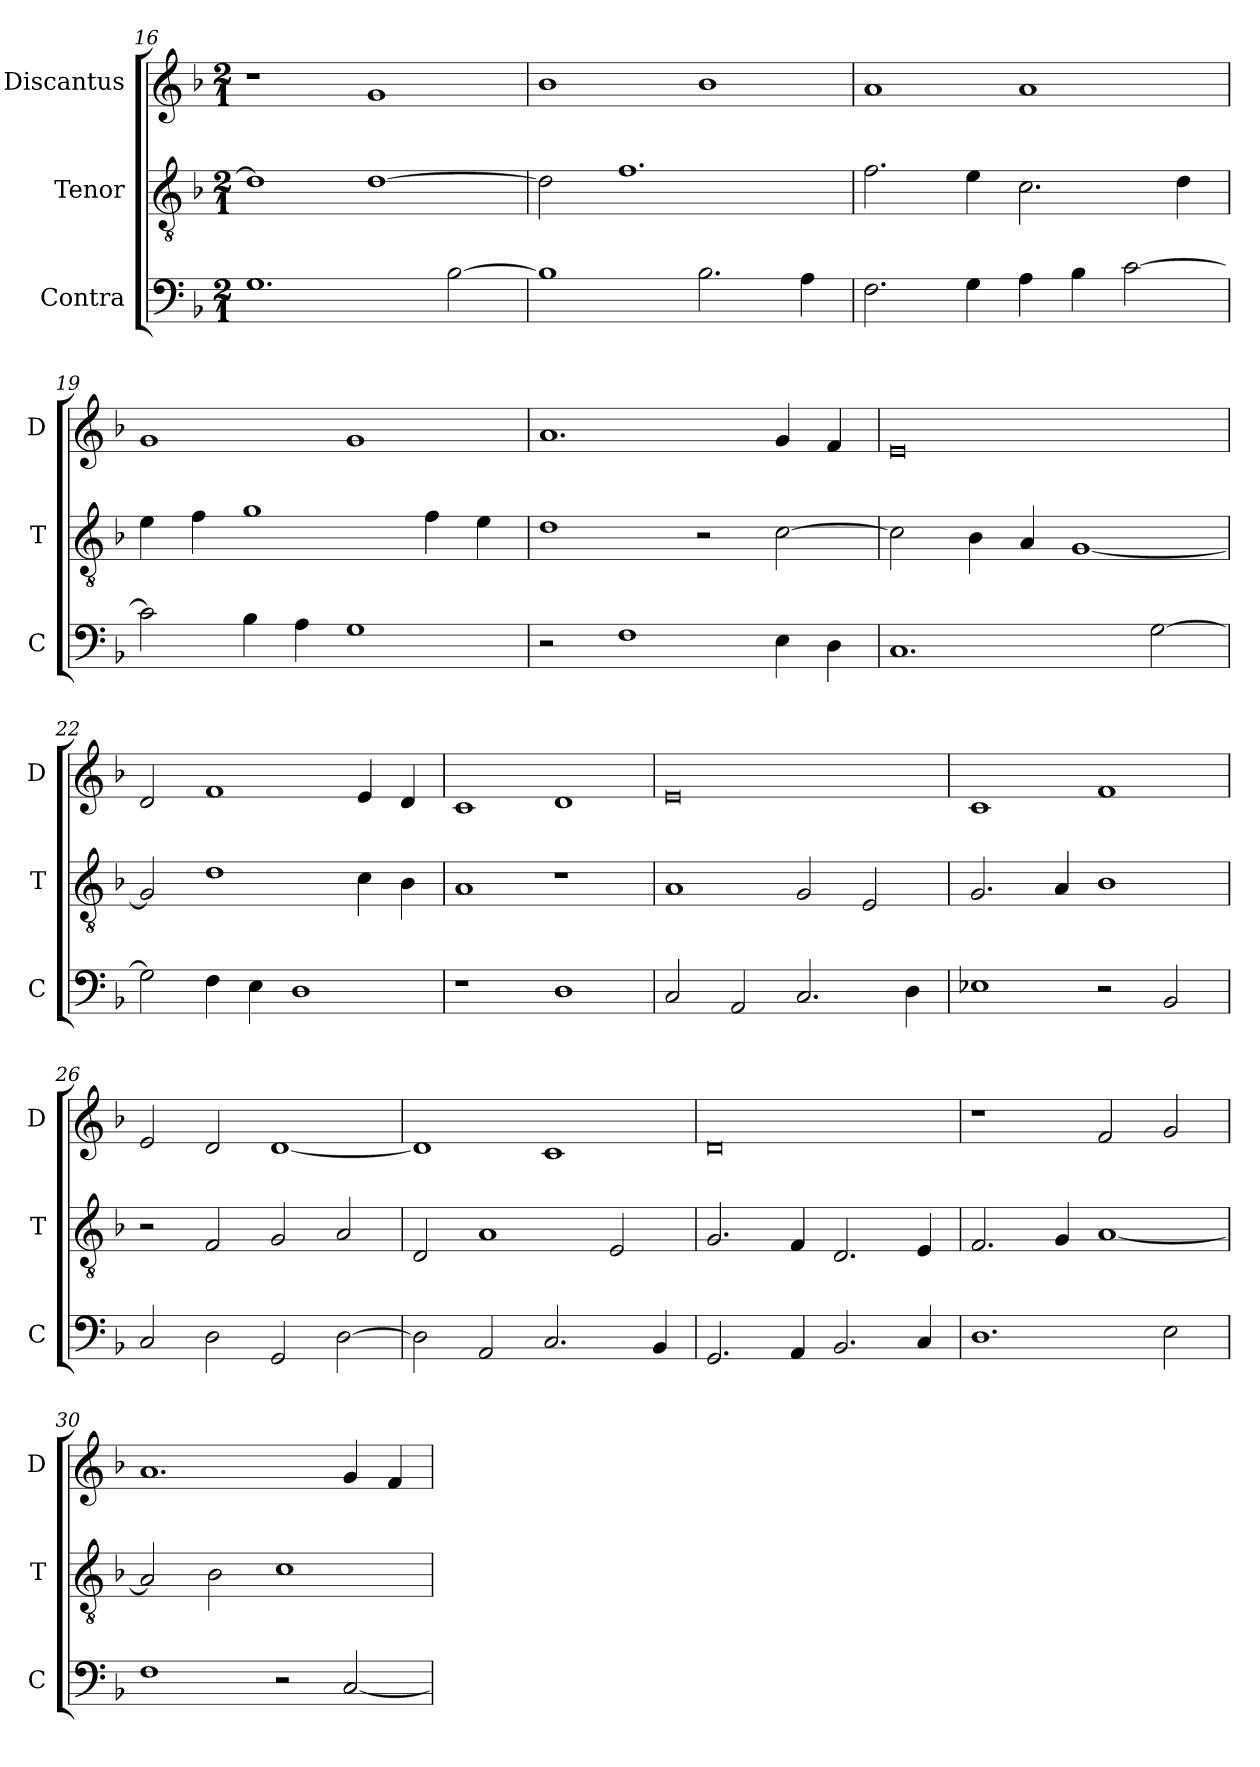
**kern	**kern	**kern
*part3	*part2	*part1
*staff3	*staff2	*staff1
*I"Contra	*I"Tenor	*I"Discantus
*I'C	*I'T	*I'D
*clefF4	*clefGv2	*clefG2
*k[b-]	*k[b-]	*k[b-]
*M2/1	*M2/1	*M2/1
=16	=16	=16
1.G	1d]	1r
.	[1d	1g
[2B-\	.	.
=17	=17	=17
1B-]	2d\]	1b-
.	1.f	.
2.B-\	.	1b-
4A\	.	.
=18	=18	=18
2.F\	2.f\	1a
4G\	4e\	.
4A\	2.c\	1a
4B-\	.	.
[2c\	.	.
.	4d\	.
=19	=19	=19
2c\]	4e\	1g
.	4f\	.
4B-\	1g	.
4A\	.	.
1G	.	1g
.	4f\	.
.	4e\	.
=20	=20	=20
2r	1d	1.a
1F	.	.
.	2r	.
4E\	[2c\	4g/
4D\	.	4f/
=21	=21	=21
1.C	2c\]	0e
.	4B-\	.
.	4A/	.
.	[1G	.
[2G\	.	.
=22	=22	=22
2G\]	2G/]	2d/
4F\	1d	1f
4E\	.	.
1D	.	.
.	4c\	4e/
.	4B-\	4d/
=23	=23	=23
1r	1A	1c
1D	1r	1d
=24	=24	=24
2C/	1A	0e
2AA/	.	.
2.C/	2G/	.
.	2E/	.
4D\	.	.
=25	=25	=25
1E-X	2.G/	1c
.	4A/	.
2r	1B-	1f
2BB-/	.	.
=26	=26	=26
2C/	2r	2e/
2D\	2F/	2d/
2GG/	2G/	[1d
[2D\	2A/	.
=27	=27	=27
2D\]	2D/	1d]
2AA/	1A	.
2.C/	.	1c
.	2E/	.
4BB-/	.	.
=28	=28	=28
2.GG/	2.G/	0d
4AA/	4F/	.
2.BB-/	2.D/	.
4C/	4E/	.
=29	=29	=29
1.D	2.F/	1r
.	4G/	.
.	[1A	2f/
2E\	.	2g/
=30	=30	=30
1F	2A/]	1.a
.	2B-\	.
2r	1c	.
[2C/	.	4g/
.	.	4f/
=	=	=
*-	*-	*-
